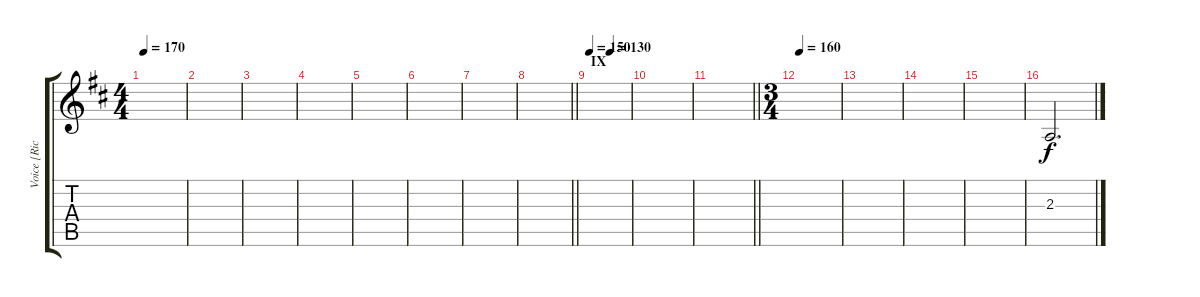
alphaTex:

\track ("Voice [Richard Wright]" "Voice [Ric") {instrument flute}
\staff {score tabs}
\tuning (E4 B3 G3 D3 A2 E2) {hide}
\ts (4 4)
\tempo 170
\clef g2
\ks d
|
|
|
|
|
|
|
\barLineRight lightlight
|
\section ("" "IX")
\tempo 150
\tempo (130 0.5)
|
|
\barLineRight lightlight
|
\ts (3 4)
\tempo 160
|
|
|
|
2.3.2{d}
